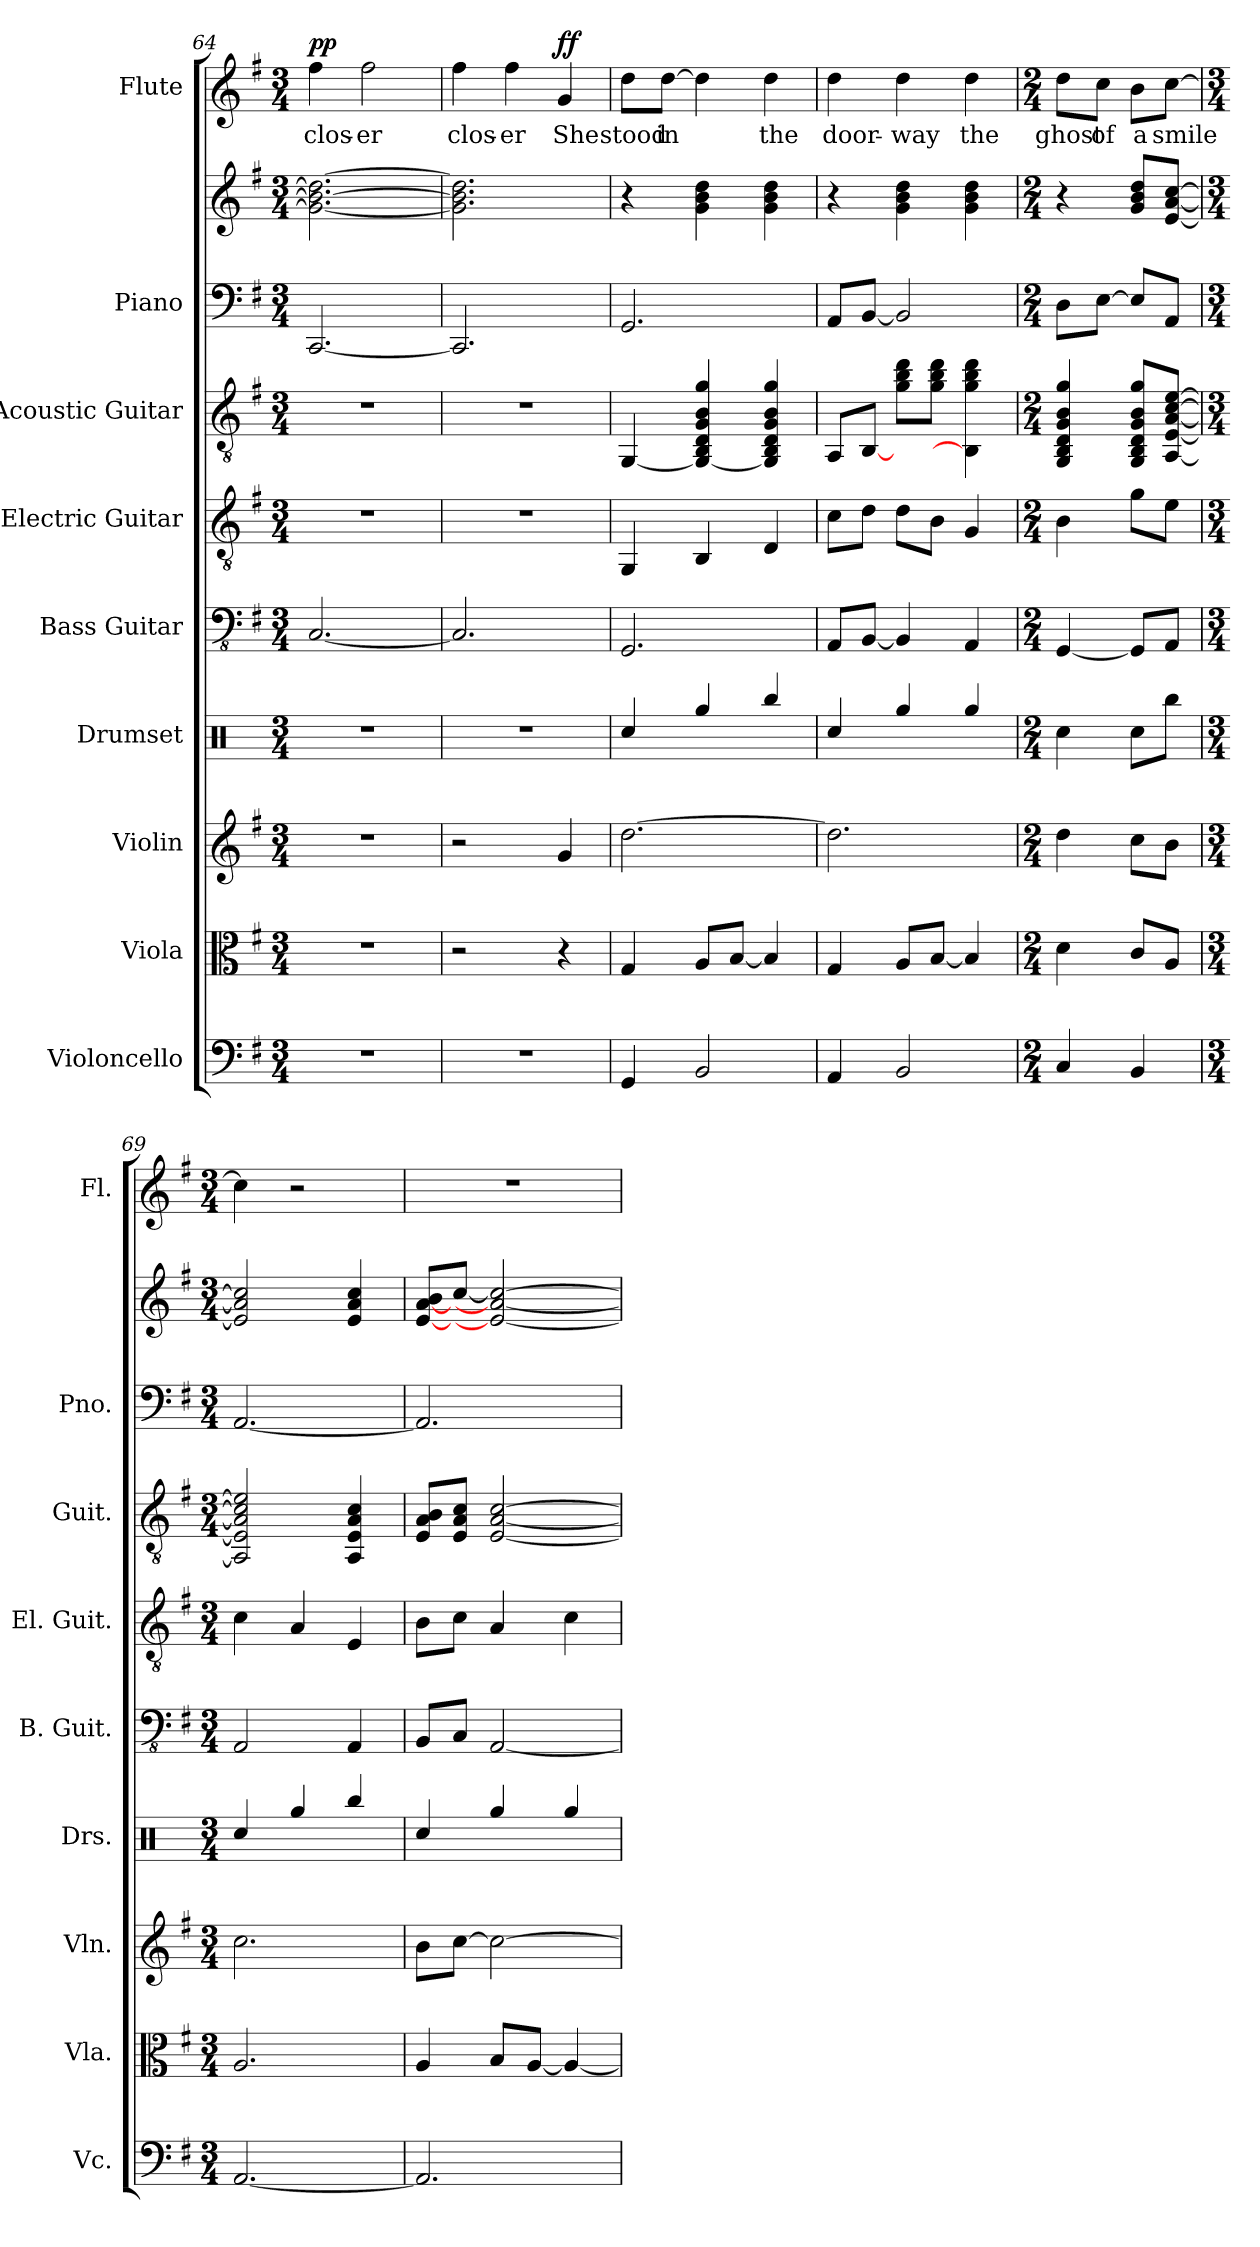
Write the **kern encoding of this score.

**kern	**kern	**kern	**kern	**kern	**kern	**kern	**kern	**kern	**kern	**text	**dynam
*part9	*part8	*part7	*part6	*part5	*part4	*part3	*part2	*part2	*part1	*part1	*part1
*staff10	*staff9	*staff8	*staff7	*staff6	*staff5	*staff4	*staff3	*staff2	*staff1	*staff1	*staff1
*I"Violoncello	*I"Viola	*I"Violin	*I"Drumset	*I"Bass Guitar	*I"Electric Guitar	*I"Acoustic Guitar	*I"Piano	*	*I"Flute	*	*
*I'Vc.	*I'Vla.	*I'Vln.	*I'Drs.	*I'B. Guit.	*I'El. Guit.	*I'Guit.	*I'Pno.	*	*I'Fl.	*	*
*clefF4	*clefC3	*clefG2	*clefX	*clefFv4	*clefGv2	*clefGv2	*clefF4	*clefG2	*clefG2	*	*
*k[f#]	*k[f#]	*k[f#]	*k[]	*k[f#]	*k[f#]	*k[f#]	*k[f#]	*k[f#]	*k[f#]	*	*
*M3/4	*M3/4	*M3/4	*M3/4	*M3/4	*M3/4	*M3/4	*M3/4	*M3/4	*M3/4	*	*
=64	=64	=64	=64	=64	=64	=64	=64	=64	=64	=64	=64
!	!	!	!	!	!	!	!	!	!	!	!LO:DY:b
2.r	2.r	2.r	2.r	[2.CC/	2.r	2.r	[2.CC/	2.g\_ 2.b\_ 2.dd\_	4ff#\	clos-	pp
.	.	.	.	.	.	.	.	.	2ff#\	-er	.
=65	=65	=65	=65	=65	=65	=65	=65	=65	=65	=65	=65
2.r	2r	2r	2.r	2.CC/]	2.r	2.r	2.CC/]	2.g\] 2.b\] 2.dd\]	4ff#\	clos-	.
.	.	.	.	.	.	.	.	.	4ff#\	-er	.
!	!	!	!	!	!	!	!	!	!	!	!LO:DY:b
.	4r	4g/	.	.	.	.	.	.	4g/	She	ff
=66	=66	=66	=66	=66	=66	=66	=66	=66	=66	=66	=66
4GG/	4G/	[2.dd\	4Rcc/	2.GGG/	4GG/	[4GG/	2.GG/	4r	8dd\L	stood	.
.	.	.	.	.	.	.	.	.	[8dd\J	in	.
2BB/	8A/L	.	4Rgg/	.	4BB/	4GG/_ 4BB/ 4D/ 4G/ 4B/ 4g/	.	4g\ 4b\ 4dd\	4dd\]	.	.
.	[8B/J	.	.	.	.	.	.	.	.	.	.
.	4B/]	.	4Rbb/	.	4D/	4GG/] 4BB/ 4D/ 4G/ 4B/ 4g/	.	4g\ 4b\ 4dd\	4dd\	the	.
=67	=67	=67	=67	=67	=67	=67	=67	=67	=67	=67	=67
4AA/	4G/	2.dd\]	4Rcc/	8AAA/L	8c\L	8AA/L	8AA/L	4r	4dd\	door-	.
.	.	.	.	[8BBB/J	8d\J	[8BB/J	[8BB/J	.	.	.	.
2BB/	8A/L	.	4Rgg/	4BBB/]	8d\L	8g\ 8b\ 8dd\L	2BB/]	4g\ 4b\ 4dd\	4dd\	-way	.
.	[8B/J	.	.	.	8B\J	8g\ 8b\ 8dd\J	.	.	.	.	.
.	4B/]	.	4Rgg/	4AAA/	4G/	4BB\] 4g\ 4b\ 4dd\	.	4g\ 4b\ 4dd\	4dd\	the	.
=68	=68	=68	=68	=68	=68	=68	=68	=68	=68	=68	=68
*M2/4	*M2/4	*M2/4	*M2/4	*M2/4	*M2/4	*M2/4	*M2/4	*M2/4	*M2/4	*	*
4C/	4d\	4dd\	4Rcc\	[4GGG/	4B\	4GG/ 4BB/ 4D/ 4G/ 4B/ 4g/	8D\L	4r	8dd\L	ghost	.
.	.	.	.	.	.	.	[8E\J	.	8cc\J	of	.
4BB/	8c/L	8cc\L	8Rcc\L	8GGG/L]	8g\L	8GG/ 8BB/ 8D/ 8G/ 8B/ 8g/L	8E/L]	8g/ 8b/ 8dd/L	8b\L	a	.
.	8A/J	8b\J	8Rbb\J	8AAA/J	8e\J	[8AA/ [8E/ [8A/ [8c/ [8e/J	8AA/J	[8e/ [8a/ [8cc/J	[8cc\J	smile	.
=69	=69	=69	=69	=69	=69	=69	=69	=69	=69	=69	=69
*M3/4	*M3/4	*M3/4	*M3/4	*M3/4	*M3/4	*M3/4	*M3/4	*M3/4	*M3/4	*	*
[2.AA/	2.A/	2.cc\	4Rcc/	2AAA/	4c\	2AA/] 2E/] 2A/] 2c/] 2e/]	[2.AA/	2e/] 2a/] 2cc/]	4cc\]	.	.
.	.	.	4Rgg/	.	4A/	.	.	.	2r	.	.
.	.	.	4Rbb/	4AAA/	4E/	4AA/ 4E/ 4A/ 4c/	.	4e/ 4a/ 4cc/	.	.	.
!!LO:PB:g=z
=70	=70	=70	=70	=70	=70	=70	=70	=70	=70	=70	=70
2.AA/]	4A/	8b\L	4Rcc/	8BBB/L	8B\L	8E/ 8A/ 8B/L	2.AA/]	[8e/ [8a/ 8b/L	2.r	.	.
.	.	[8cc\J	.	8CC/J	8c\J	8E/ 8A/ 8c/J	.	[8cc/J	.	.	.
.	8B/L	2cc\_	4Rgg/	[2AAA/	4A/	[2E/ [2A/ [2c/	.	2e/_ 2a/_ 2cc/_	.	.	.
.	[8A/J	.	.	.	.	.	.	.	.	.	.
.	4A/_	.	4Rgg/	.	4c\	.	.	.	.	.	.
=	=	=	=	=	=	=	=	=	=	=	=
*-	*-	*-	*-	*-	*-	*-	*-	*-	*-	*-	*-
